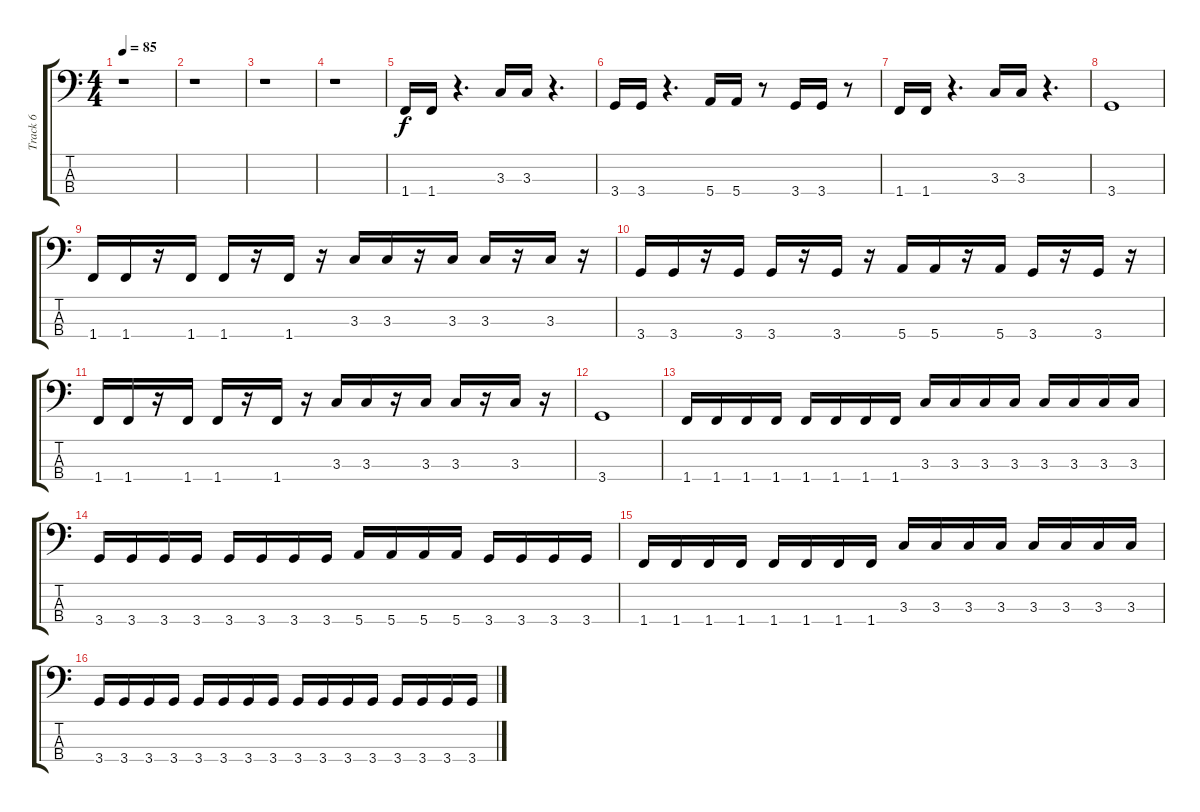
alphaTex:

\track ("Track 6" "Track 6") {instrument electricbasspick}
\staff {score tabs}
\tuning (G2 D2 A1 E1) {hide}
\ts (4 4)
\tempo 85
\clef f4
\ks c
r.1{dy f instrument electricbasspick} |
r.1 |
r.1 |
r.1 |
1.4.16 1.4.16 r.4{d} 3.3.16 3.3.16 r.4{d} |
3.4.16 3.4.16 r.4{d} 5.4.16 5.4.16 r.8 3.4.16 3.4.16 r.8 |
1.4.16 1.4.16 r.4{d} 3.3.16 3.3.16 r.4{d} |
3.4.1 |
1.4.16 1.4.16 r.16 1.4.16 1.4.16 r.16 1.4.16 r.16 3.3.16 3.3.16 r.16 3.3.16 3.3.16 r.16 3.3.16 r.16 |
3.4.16 3.4.16 r.16 3.4.16 3.4.16 r.16 3.4.16 r.16 5.4.16 5.4.16 r.16 5.4.16 3.4.16 r.16 3.4.16 r.16 |
1.4.16 1.4.16 r.16 1.4.16 1.4.16 r.16 1.4.16 r.16 3.3.16 3.3.16 r.16 3.3.16 3.3.16 r.16 3.3.16 r.16 |
3.4.1 |
1.4.16 1.4.16 1.4.16 1.4.16 1.4.16 1.4.16 1.4.16 1.4.16 3.3.16 3.3.16 3.3.16 3.3.16 3.3.16 3.3.16 3.3.16 3.3.16 |
3.4.16 3.4.16 3.4.16 3.4.16 3.4.16 3.4.16 3.4.16 3.4.16 5.4.16 5.4.16 5.4.16 5.4.16 3.4.16 3.4.16 3.4.16 3.4.16 |
1.4.16 1.4.16 1.4.16 1.4.16 1.4.16 1.4.16 1.4.16 1.4.16 3.3.16 3.3.16 3.3.16 3.3.16 3.3.16 3.3.16 3.3.16 3.3.16 |
3.4.16 3.4.16 3.4.16 3.4.16 3.4.16 3.4.16 3.4.16 3.4.16 3.4.16 3.4.16 3.4.16 3.4.16 3.4.16 3.4.16 3.4.16 3.4.16
